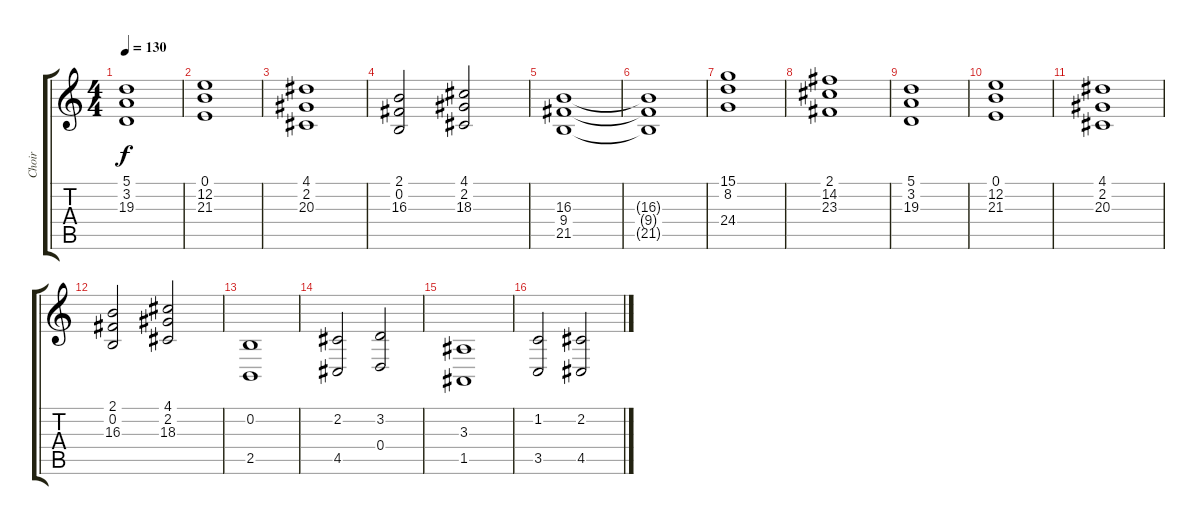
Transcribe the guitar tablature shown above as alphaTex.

\track ("Choir" "Choir") {instrument choiraahs}
\staff {score tabs}
\tuning (E4 B3 G3 D3 A2 E2) {hide}
\ts (4 4)
\tempo 130
\clef g2
\ks c
(5.1 3.2 19.3).1{dy f} |
(0.1 12.2 21.3).1 |
(4.1 2.2 20.3).1 |
(2.1 0.2 16.3).2 (4.1 2.2 18.3).2 |
(16.3 9.4 21.5).1 |
(16.3{t} 9.4{t} 21.5{t}).1 |
(15.1 8.2 24.4).1 |
(2.1 14.2 23.3).1 |
(5.1 3.2 19.3).1 |
(0.1 12.2 21.3).1 |
(4.1 2.2 20.3).1 |
(2.1 0.2 16.3).2 (4.1 2.2 18.3).2 |
(0.2 2.5).1{volume 13} |
(2.2 4.5).2 (3.2 0.4).2 |
(3.3 1.5).1 |
(1.2 3.5).2 (2.2 4.5).2
